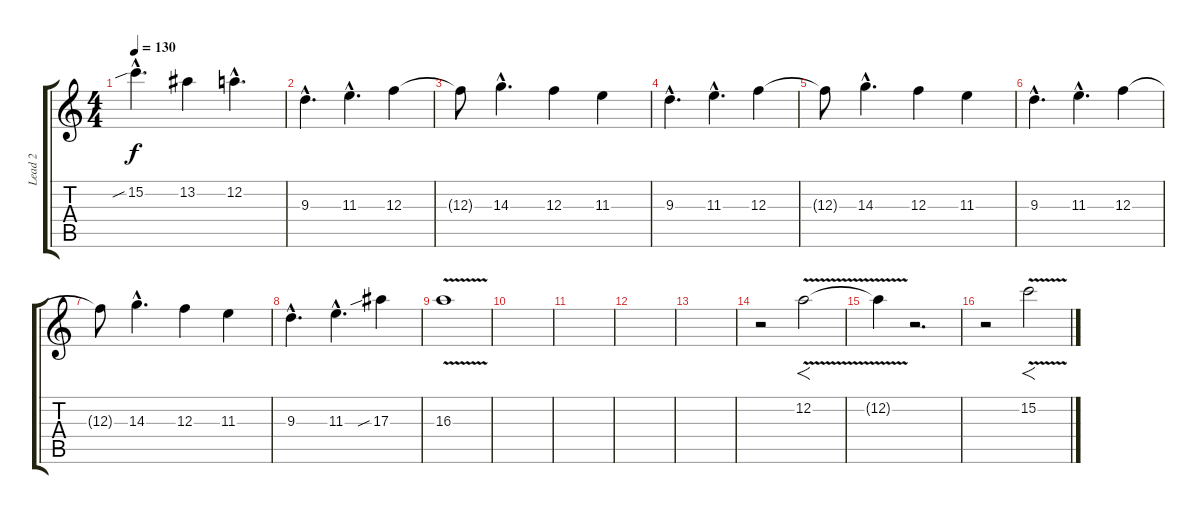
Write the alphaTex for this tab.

\track ("Lead 2" "Lead 2") {instrument distortionguitar}
\staff {score tabs}
\tuning (D4 A3 F3 C3 G2 D2) {hide}
\ts (4 4)
\tempo 130
\clef g2
\ks c
15.2{sib hac}.4{d dy f} 13.2.4 12.2{hac}.4{d} |
9.3{hac}.4{d} 11.3{hac}.4{d} 12.3.4 |
12.3{t}.8 14.3{hac}.4{d} 12.3.4 11.3.4 |
9.3{hac}.4{d} 11.3{hac}.4{d} 12.3.4 |
12.3{t}.8 14.3{hac}.4{d} 12.3.4 11.3.4 |
9.3{hac}.4{d} 11.3{hac}.4{d} 12.3.4 |
12.3{t}.8 14.3{hac}.4{d} 12.3.4 11.3.4 |
9.3{hac}.4{d} 11.3{hac}.4{d} 17.3{sib}.4 |
16.3{v}.1 |
|
|
|
|
r.2 12.2{v}.2{f} |
12.2{t}.4 r.2{d} |
r.2 15.2{v}.2{f}
